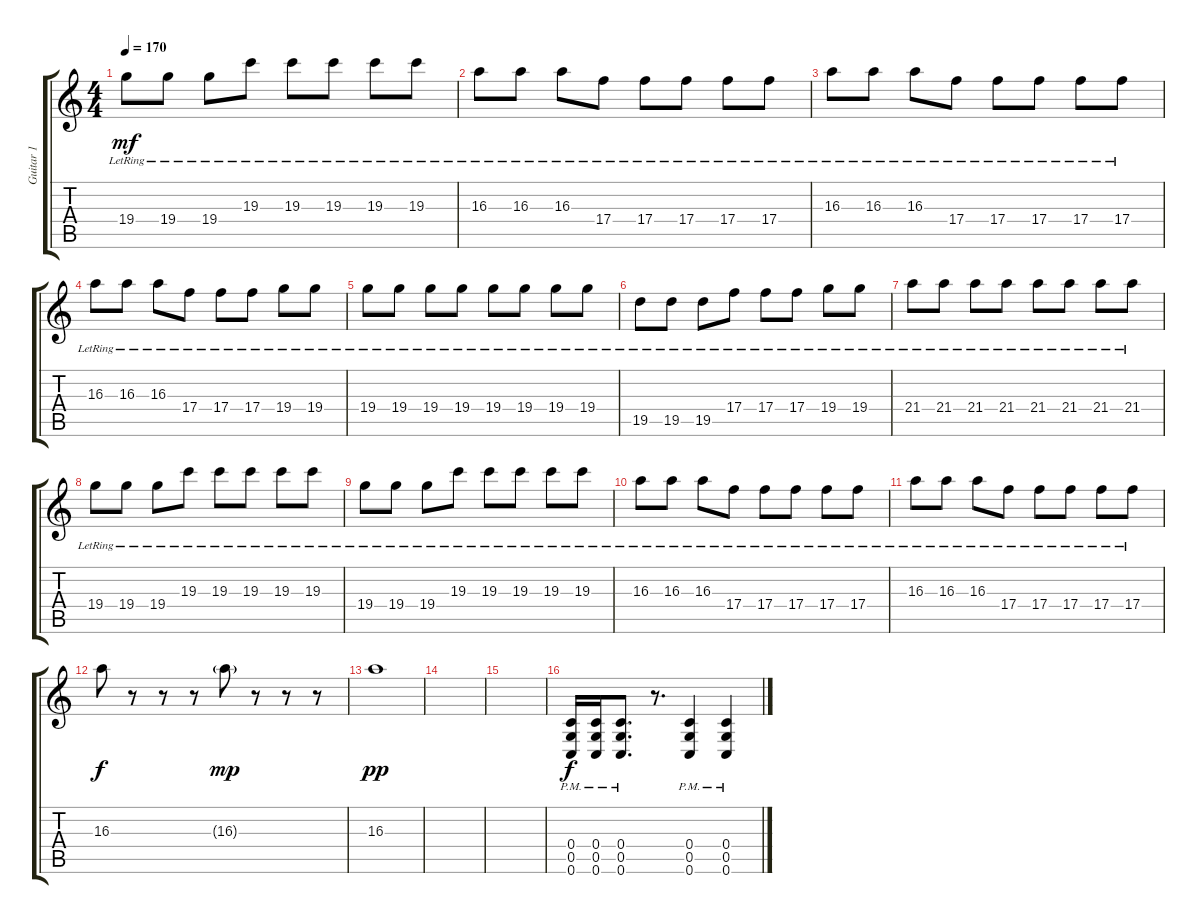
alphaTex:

\track ("Guitar 1" "Guitar 1") {instrument distortionguitar}
\staff {score tabs}
\tuning (D4 A3 F3 C3 G2 C2) {hide}
\ts (4 4)
\tempo 170
\clef g2
\ks c
19.4{lr}.8{dy mf} 19.4{lr}.8 19.4{lr}.8 19.3{lr}.8 19.3{lr}.8 19.3{lr}.8 19.3{lr}.8 19.3{lr}.8 |
16.3{lr}.8 16.3{lr}.8 16.3{lr}.8 17.4{lr}.8 17.4{lr}.8 17.4{lr}.8 17.4{lr}.8 17.4{lr}.8 |
16.3{lr}.8 16.3{lr}.8 16.3{lr}.8 17.4{lr}.8 17.4{lr}.8 17.4{lr}.8 17.4{lr}.8 17.4{lr}.8 |
16.3{lr}.8 16.3{lr}.8 16.3{lr}.8 17.4{lr}.8 17.4{lr}.8 17.4{lr}.8 19.4{lr}.8 19.4{lr}.8 |
19.4{lr}.8 19.4{lr}.8 19.4{lr}.8 19.4{lr}.8 19.4{lr}.8 19.4{lr}.8 19.4{lr}.8 19.4{lr}.8 |
19.5{lr}.8 19.5{lr}.8 19.5{lr}.8 17.4{lr}.8 17.4{lr}.8 17.4{lr}.8 19.4{lr}.8 19.4{lr}.8 |
21.4{lr}.8 21.4{lr}.8 21.4{lr}.8 21.4{lr}.8 21.4{lr}.8 21.4{lr}.8 21.4{lr}.8 21.4{lr}.8 |
19.4{lr}.8 19.4{lr}.8 19.4{lr}.8 19.3{lr}.8 19.3{lr}.8 19.3{lr}.8 19.3{lr}.8 19.3{lr}.8 |
19.4{lr}.8 19.4{lr}.8 19.4{lr}.8 19.3{lr}.8 19.3{lr}.8 19.3{lr}.8 19.3{lr}.8 19.3{lr}.8 |
16.3{lr}.8 16.3{lr}.8 16.3{lr}.8 17.4{lr}.8 17.4{lr}.8 17.4{lr}.8 17.4{lr}.8 17.4{lr}.8 |
16.3{lr}.8 16.3{lr}.8 16.3{lr}.8 17.4{lr}.8 17.4{lr}.8 17.4{lr}.8 17.4{lr}.8 17.4{lr}.8 |
16.3.8{dy f} r.8 r.8 r.8 16.3{g}.8{dy mp} r.8 r.8 r.8 |
16.3.1{dy pp} |
|
|
(0.4{pm} 0.5{pm} 0.6{pm}).16{dy f instrument distortionguitar} (0.4{pm} 0.5{pm} 0.6{pm}).16 (0.4{pm} 0.5{pm} 0.6{pm}).8{d} r.8{d} (0.4{pm} 0.5{pm} 0.6{pm}).4 (0.4{pm} 0.5{pm} 0.6{pm}).4
